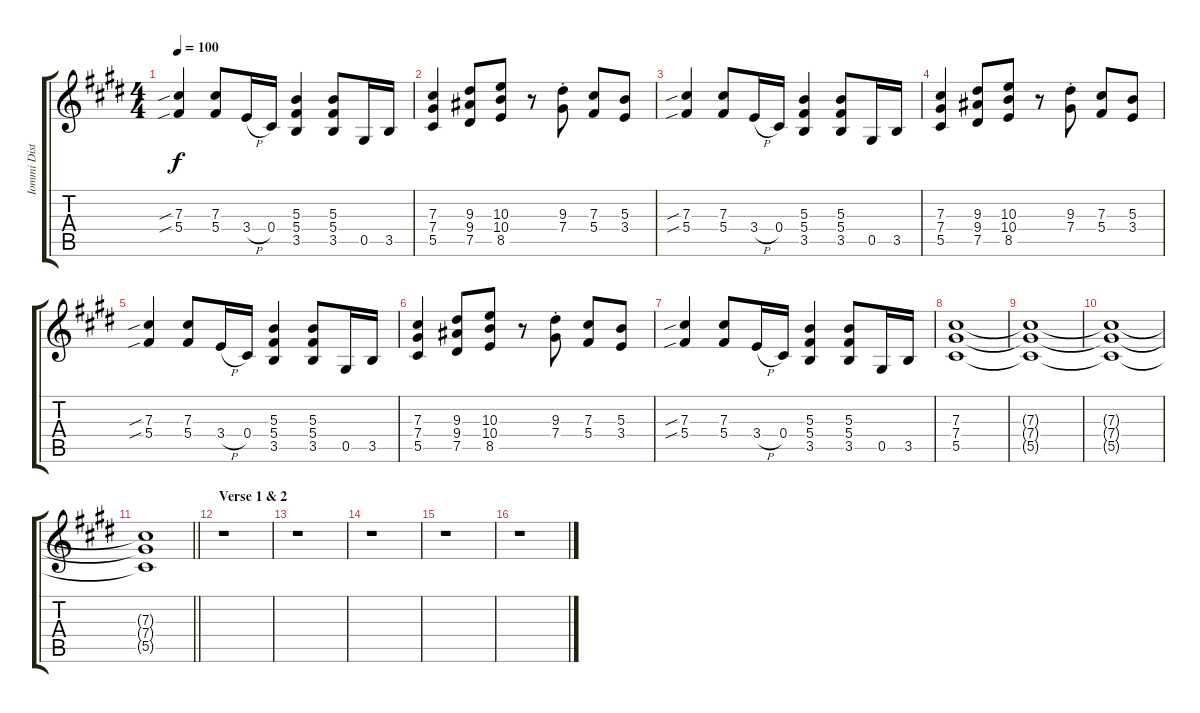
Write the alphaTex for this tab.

\track ("Iommi Distortion Rhythm" "Iommi Dist") {instrument distortionguitar}
\staff {score tabs}
\tuning (Eb4 Bb3 Gb3 Db3 Ab2 Eb2) {hide}
\ts (4 4)
\tempo 100
\clef g2
\ks e
(7.3{sib} 5.4{sib}).4{dy f} (7.3 5.4).8 3.4{h}.16 0.4.16 (5.3 5.4 3.5).4 (5.3 5.4 3.5).8 0.5.16 3.5.16 |
(7.3 7.4 5.5).4 (9.3 9.4 7.5).8 (10.3 10.4 8.5).8 r.8 (9.3{st} 7.4{st}).8 (7.3 5.4).8 (5.3 3.4).8 |
(7.3{sib} 5.4{sib}).4 (7.3 5.4).8 3.4{h}.16 0.4.16 (5.3 5.4 3.5).4 (5.3 5.4 3.5).8 0.5.16 3.5.16 |
(7.3 7.4 5.5).4 (9.3 9.4 7.5).8 (10.3 10.4 8.5).8 r.8 (9.3{st} 7.4{st}).8 (7.3 5.4).8 (5.3 3.4).8 |
(7.3{sib} 5.4{sib}).4 (7.3 5.4).8 3.4{h}.16 0.4.16 (5.3 5.4 3.5).4 (5.3 5.4 3.5).8 0.5.16 3.5.16 |
(7.3 7.4 5.5).4 (9.3 9.4 7.5).8 (10.3 10.4 8.5).8 r.8 (9.3{st} 7.4{st}).8 (7.3 5.4).8 (5.3 3.4).8 |
(7.3{sib} 5.4{sib}).4 (7.3 5.4).8 3.4{h}.16 0.4.16 (5.3 5.4 3.5).4 (5.3 5.4 3.5).8 0.5.16 3.5.16 |
(7.3 7.4 5.5).1 |
(7.3{t} 7.4{t} 5.5{t}).1 |
(7.3{t} 7.4{t} 5.5{t}).1 |
\barLineRight lightlight
(7.3{t} 7.4{t} 5.5{t}).1 |
\section ("" "Verse 1 & 2")
r.1 |
r.1 |
r.1 |
r.1 |
r.1
